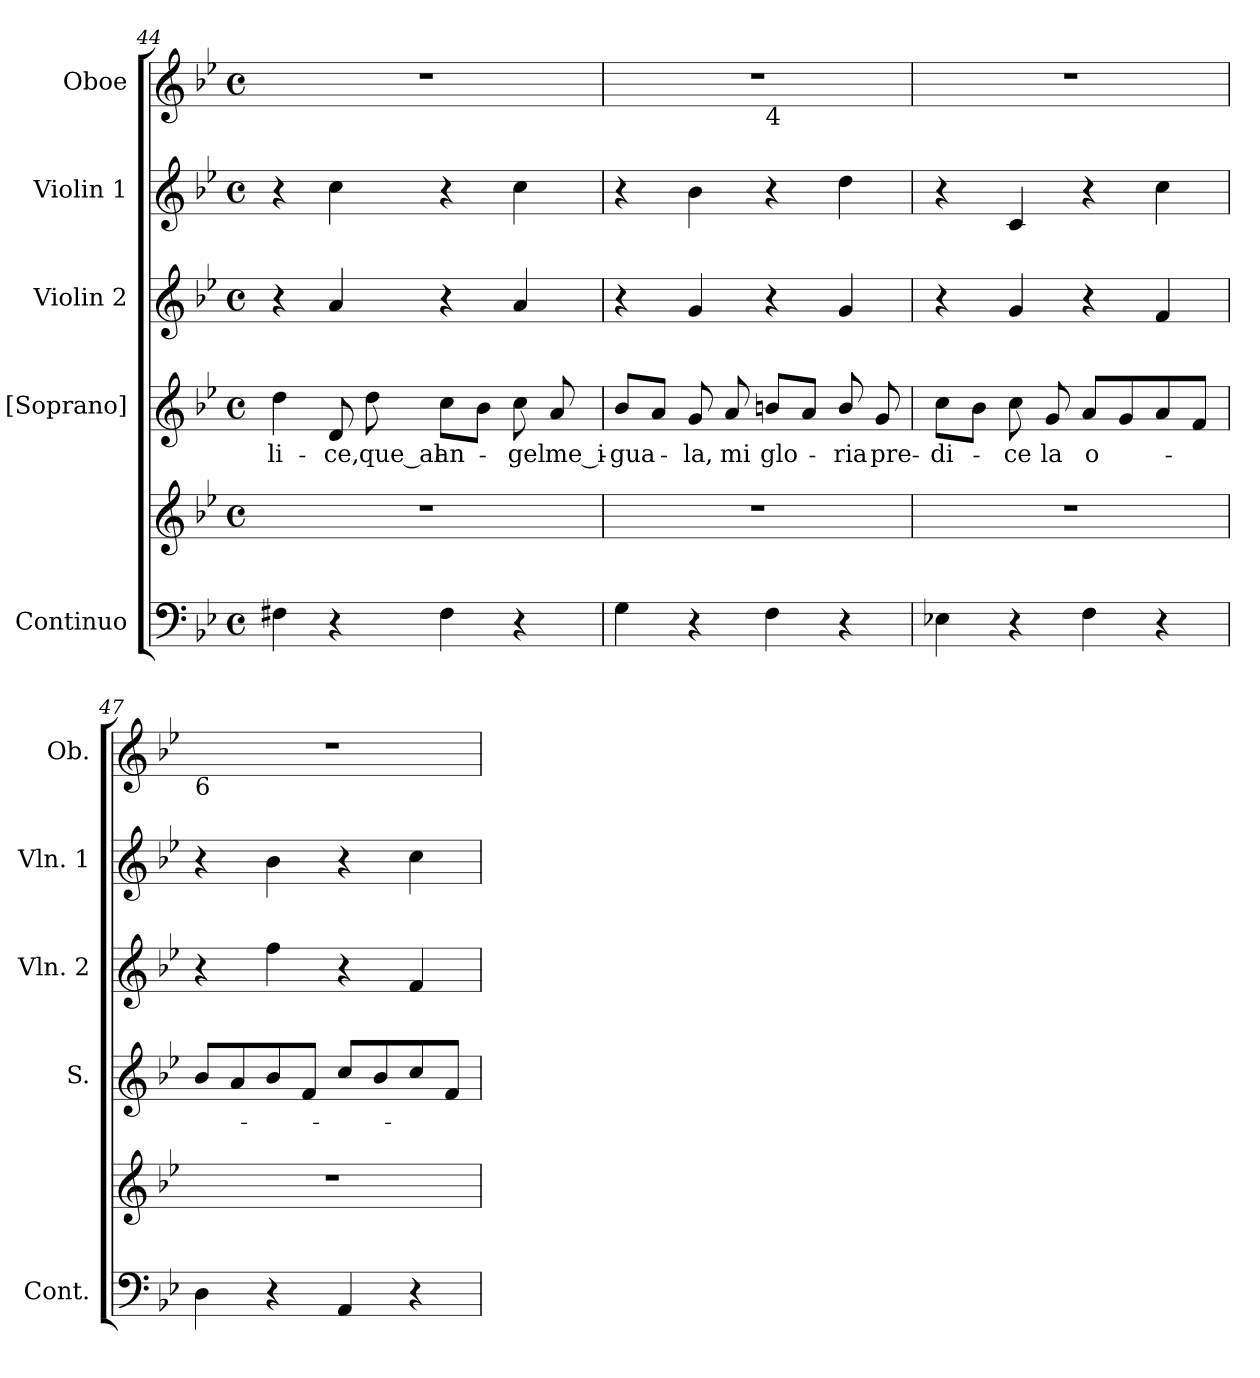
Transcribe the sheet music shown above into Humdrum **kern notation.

**kern	**kern	**kern	**text	**kern	**kern	**kern
*part5	*part5	*part4	*part4	*part3	*part2	*part1
*staff6	*staff5	*staff4	*staff4	*staff3	*staff2	*staff1
*I"Continuo	*	*I"[Soprano]	*	*I"Violin 2	*I"Violin 1	*I"Oboe
*I'Cont.	*	*I'S.	*	*I'Vln. 2	*I'Vln. 1	*I'Ob.
*clefF4	*clefG2	*clefG2	*	*clefG2	*clefG2	*clefG2
*k[b-e-]	*k[b-e-]	*k[b-e-]	*	*k[b-e-]	*k[b-e-]	*k[b-e-]
*B-:	*B-:	*B-:	*	*B-:	*B-:	*B-:
*M4/4	*M4/4	*M4/4	*	*M4/4	*M4/4	*M4/4
*met(c)	*met(c)	*met(c)	*	*met(c)	*met(c)	*met(c)
=44	=44	=44	=44	=44	=44	=44
!	!	!	!LO:LY:b:color=#000000	!	!	!
4F#Xi\	1r	4ddi\	-li-	4r	4r	1r
!	!	!	!LO:LY:b:color=#000000	!	!	!
4r	.	8di/	-ce,	4ai/	4cci\	.
!	!	!	!LO:LY:b:color=#000000	!	!	!
.	.	8ddi\	que_al	.	.	.
!	!	!	!LO:LY:b:color=#000000	!	!	!
4F#i\	.	8cci\L	an-	4r	4r	.
.	.	8b-i\J	.	.	.	.
!	!	!	!LO:LY:b:color=#000000	!	!	!
4r	.	8cci\	-gel	4ai/	4cci\	.
!	!	!	!LO:LY:b:color=#000000	!	!	!
.	.	8ai/	me_i-	.	.	.
!!LO:PB:g=z
=45	=45	=45	=45	=45	=45	=45
!	!	!	!LO:LY:b:color=#000000	!	!	!
*	*	*	*	*	*	*^
4Gi\	1r	8b-i/L	-gua-	4r	4r	1r	2ryy
.	.	8ai/J	.	.	.	.	.
!	!	!	!LO:LY:b:color=#000000	!	!	!	!
4r	.	8gi/	-la,	4gi/	4b-i\	.	.
!	!	!	!LO:LY:b:color=#000000	!	!	!	!
.	.	8ai/	mi	.	.	.	.
!	!	!	!	!	!	!	!LO:TX:b:t=4
!	!	!	!LO:LY:b:color=#000000	!	!	!	!
4Fi\	.	8bni/L	glo-	4r	4r	.	2ryy
.	.	8ai/J	.	.	.	.	.
!	!	!	!LO:LY:b:color=#000000	!	!	!	!
4r	.	8bi/	-ria	4gi/	4ddi\	.	.
!	!	!	!LO:LY:b:color=#000000	!	!	!	!
.	.	8gi/	pre-	.	.	.	.
*	*	*	*	*	*	*v	*v
=46	=46	=46	=46	=46	=46	=46
*	*	*	*	*	*	*^
!	!	!	!	!	!	!LO:TX:b:t=6	!
!	!	!	!LO:LY:b:color=#000000	!	!	!	!
*	*	*	*	*	*	*v	*v
4E-Xi\	1r	8cci\L	-di-	4r	4r	1r
.	.	8b-i\J	.	.	.	.
!	!	!	!LO:LY:b:color=#000000	!	!	!
4r	.	8cci\	-ce	4gi/	4ci/	.
!	!	!	!LO:LY:b:color=#000000	!	!	!
.	.	8gi/	la	.	.	.
!	!	!	!LO:LY:b:color=#000000	!	!	!
4Fi\	.	8ai/L	o-	4r	4r	.
.	.	8gi/	.	.	.	.
4r	.	8ai/	.	4fi/	4cci\	.
.	.	8fi/J	.	.	.	.
=47	=47	=47	=47	=47	=47	=47
!	!	!	!	!	!	!LO:TX:b:t=6
4Di\	1r	8b-i/L	.	4r	4r	1r
.	.	8ai/	.	.	.	.
4r	.	8b-i/	.	4ffi\	4b-i\	.
.	.	8fi/J	.	.	.	.
4AAi/	.	8cci/L	.	4r	4r	.
.	.	8b-i/	.	.	.	.
4r	.	8cci/	.	4fi/	4cci\	.
.	.	8fi/J	.	.	.	.
=	=	=	=	=	=	=
*-	*-	*-	*-	*-	*-	*-
